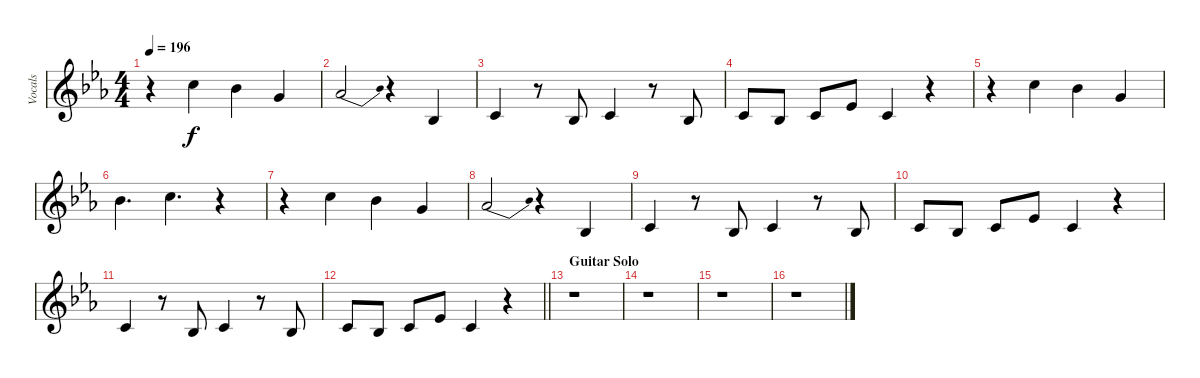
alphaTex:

\track ("Vocals" "Vocals") {instrument oboe}
\staff {score}
\tuning (E4 B3 G3 D3 A2 E2) {hide}
\ts (4 4)
\tempo 196
\clef g2
\ks eb
r.4{dy f} 8.1.4 6.1.4 3.1.4 |
4.1{be (bend 0 0 60 4)}.2 r.4 3.3.4 |
1.2.4 r.8 3.3.8 1.2.4 r.8 3.3.8 |
1.2.8 3.3.8 1.2.8 4.2.8 1.2.4 r.4 |
r.4 8.1.4 6.1.4 3.1.4 |
6.1.4{d} 8.1.4{d} r.4 |
r.4 8.1.4 6.1.4 3.1.4 |
4.1{be (bend 0 0 60 4)}.2 r.4 3.3.4 |
1.2.4 r.8 3.3.8 1.2.4 r.8 3.3.8 |
1.2.8 3.3.8 1.2.8 4.2.8 1.2.4 r.4 |
1.2.4 r.8 3.3.8 1.2.4 r.8 3.3.8 |
\barLineRight lightlight
1.2.8 3.3.8 1.2.8 4.2.8 1.2.4 r.4 |
\section ("" "Guitar Solo")
r.1 |
r.1 |
r.1 |
r.1
